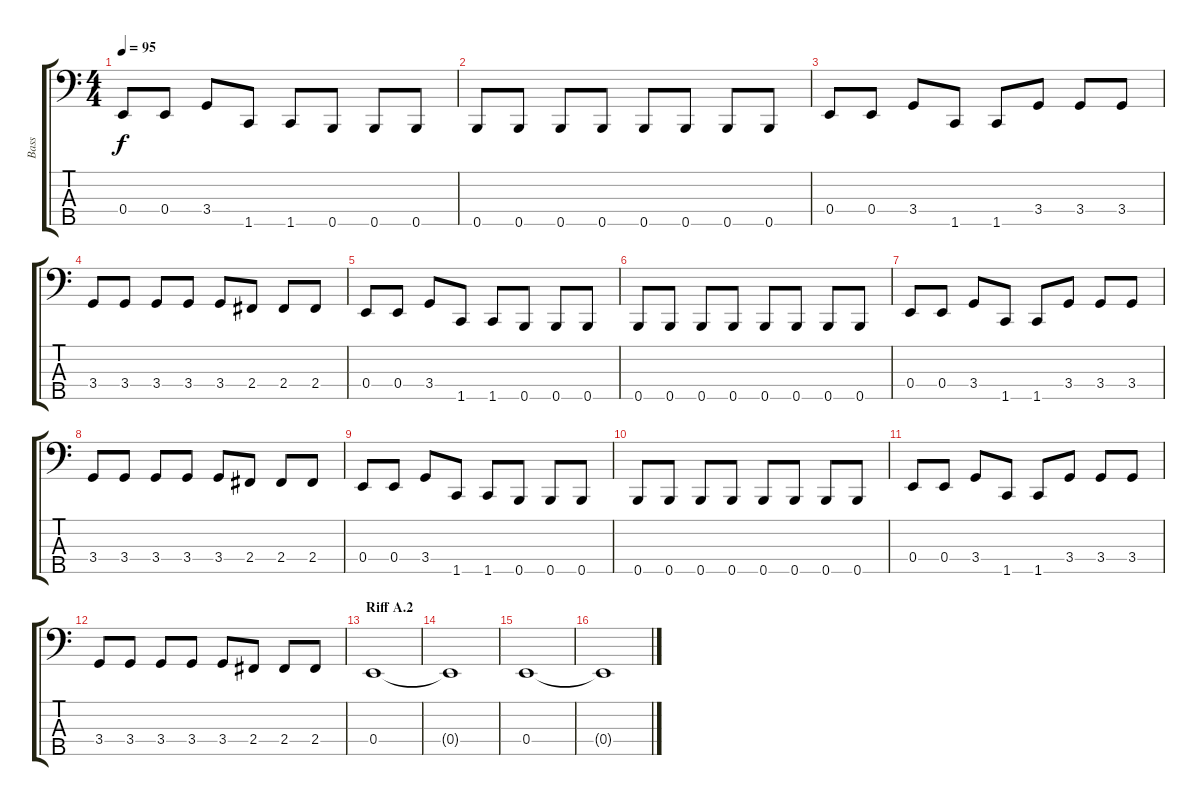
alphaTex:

\track ("Bass" "Bass") {instrument electricbasspick}
\staff {score tabs}
\tuning (G2 D2 A1 E1 B0) {hide}
\ts (4 4)
\tempo 95
\clef f4
\ks c
0.4.8{dy f} 0.4.8 3.4.8 1.5.8 1.5.8 0.5.8 0.5.8 0.5.8 |
0.5.8 0.5.8 0.5.8 0.5.8 0.5.8 0.5.8 0.5.8 0.5.8 |
0.4.8 0.4.8 3.4.8 1.5.8 1.5.8 3.4.8 3.4.8 3.4.8 |
3.4.8 3.4.8 3.4.8 3.4.8 3.4.8 2.4.8 2.4.8 2.4.8 |
0.4.8 0.4.8 3.4.8 1.5.8 1.5.8 0.5.8 0.5.8 0.5.8 |
0.5.8 0.5.8 0.5.8 0.5.8 0.5.8 0.5.8 0.5.8 0.5.8 |
0.4.8 0.4.8 3.4.8 1.5.8 1.5.8 3.4.8 3.4.8 3.4.8 |
3.4.8 3.4.8 3.4.8 3.4.8 3.4.8 2.4.8 2.4.8 2.4.8 |
0.4.8 0.4.8 3.4.8 1.5.8 1.5.8 0.5.8 0.5.8 0.5.8 |
0.5.8 0.5.8 0.5.8 0.5.8 0.5.8 0.5.8 0.5.8 0.5.8 |
0.4.8 0.4.8 3.4.8 1.5.8 1.5.8 3.4.8 3.4.8 3.4.8 |
3.4.8 3.4.8 3.4.8 3.4.8 3.4.8 2.4.8 2.4.8 2.4.8 |
\section ("" "Riff A.2")
0.4.1 |
0.4{t}.1 |
0.4.1 |
0.4{t}.1
